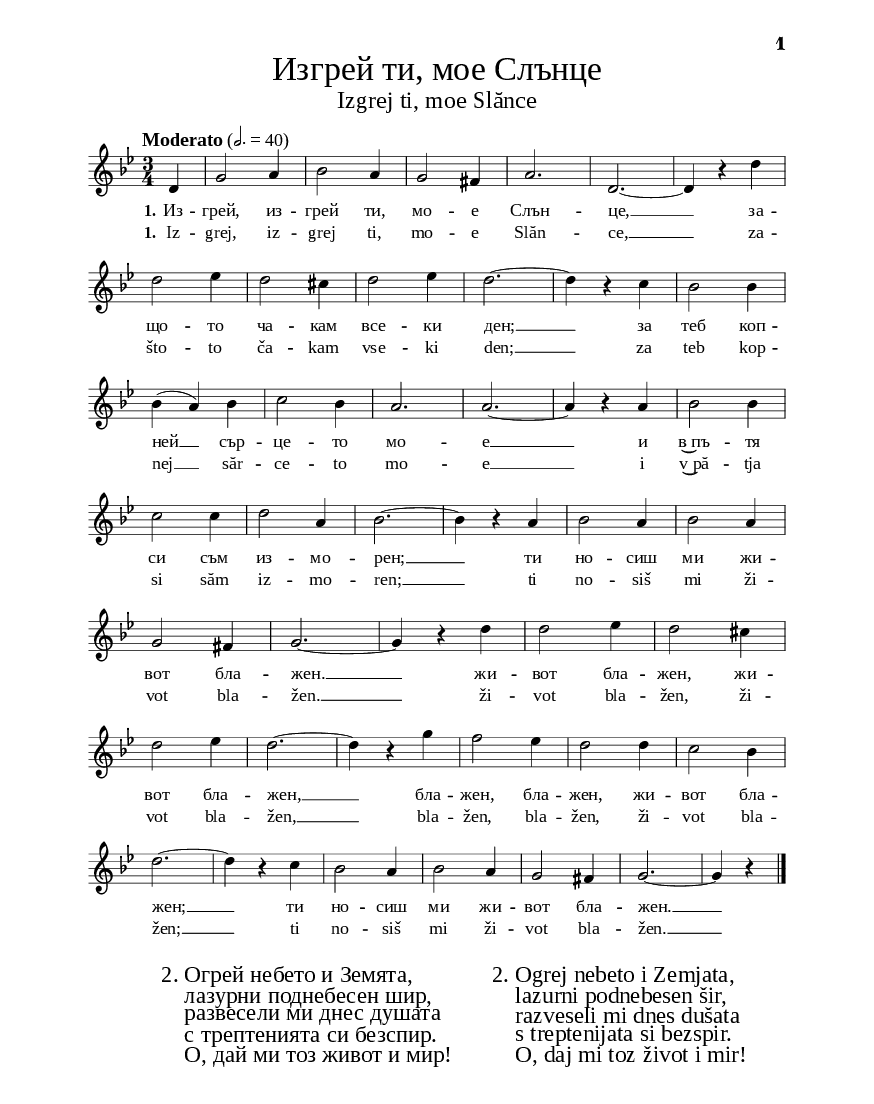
\version "2.24.4"

% include paper part and global functions
\include "include/globals.ily"

\bookpart {

  \label #'ref030
  \tocItem \markup "Изгрей ти, мое Слънце – Izgrej ti, moe Slănce"
  \include "include/bookpart-paper.ily"
  \score {
    \include "include/score-layout.ily"

    \new Voice \absolute {
      \clef treble
      \key g \minor
      \time 3/4
      \tempoFunc "Moderato" 2. "40"
      \autoBeamOff
      \partial 4

      d'4 | g'2 a'4 | bes'2 a'4 | g'2 fis'4 | a'2. | d'2. ~ | d'4 r d'' \break
      d''2 es''4 | d''2 cis''4 | d''2 es''4 | d''2. ~ | d''4 r c'' | bes'2 bes'4 \break |
      bes'4 ( a' ) bes' | c''2 bes'4 | a'2. | a'2. ~ | a'4 r a' |  bes'2 bes'4 \break |
      c''2 c''4 | d''2 a'4 |  bes'2. ~ |  bes'4 r a' |  bes'2 a'4 |  bes'2 a'4 \break |
      g'2 fis'4 | g'2. ~ | g'4 r d'' | d''2 es''4 | d''2 cis''4 \break |
      d''2 es''4 | d''2. ~ | d''4 r g'' | f''2 es''4 | d''2 d''4 | c''2 bes'4 \break |
      d''2.~ | d''4 r c'' | bes'2 a'4 | bes'2 a'4 | g'2 fis'4 | g'2.~ | g'4 r4 \bar "|."\break
    }


    \addlyrics {
      \set stanza = "1." Из -- грей,
      из -- грей ти, мо -- е Слън -- це, __  за -- що --
      то ча -- кам все -- ки ден; __ за теб коп -- ней __ сър -- це -- то мо -- е __ и в~пъ -- тя си съм из
      -- мо -- рен; __  ти но -- сиш ми жи -- вот бла --
      жен.  __ жи -- вот бла -- жен, жи -- вот бла -- жен, __
      бла -- жен, бла -- жен, жи -- вот бла -- жен; __ ти
      но -- сиш ми жи -- вот бла -- жен. __
    }
    \addlyrics {
      \set stanza = "1." Iz -- grej,
      iz -- grej ti, mo -- e Slăn -- ce, __  za -- što --
      to ča -- kam vse -- ki den; __ za teb kop -- nej __ săr -- ce -- to mo -- e __ i v~pă -- tja si săm iz
      -- mo -- ren; __  ti no -- siš mi ži -- vot bla --
      žen.  __ ži -- vot bla -- žen, ži -- vot bla -- žen, __
      bla -- žen, bla -- žen, ži -- vot bla -- žen; __ ti
      no -- siš mi ži -- vot bla -- žen. __
    }

    \header {
      title = \titleFunc "Изгрей ти, мое Слънце" "Izgrej ti, moe Slănce"
    }

    \midi{}

  } % score
  \markup \vspace #1
  \markup \abs-fontsize #11 {
    \hspace #10
    \override #`(baseline-skip . ,bgCoupletBaselineSkip)
    \column {
      \line {   2. Огрей небето и Земята,}

      \line {   "   "лазурни поднебесен шир,}

      \line {   "   "развесели ми днес душата}

      \line {   "   "с трептенията си безспир.}

      \line {   "   "О, дай ми тоз живот и мир!}

    }

    \hspace #5
    \override #`(baseline-skip . ,bgCoupletBaselineSkip)
    \column {


      \line {   2. Ogrej nebeto i Zemjata,}

      \line {   "   "lazurni podnebesen šir,}

      \line {   "   "razveseli mi dnes dušata}

      \line {   "   "s treptenijata si bezspir.}

      \line {   "   "O, daj mi toz život i mir!}

    } %column
  } % markup

  \pageBreak

  \markup \abs-fontsize #11 {
    \hspace #5
    \override #`(baseline-skip . ,bgCoupletBaselineSkip)
    \column {


      \line { "   " \italic {Припев:} }

      \line {   "   "Живот и мир, живот и мир,}

      \line {   "   "и мир, и мир, живот и мир,}

      \line {   "   "о, дай ми тоз живот и мир!}

      \vspace #0.5
      \line {   3. Единствено си ти, което}

      \line {   "   "изпълваш всичко със Любов}

      \line {   "   "и подновяваш всичко вехто;}

      \line {   "   "светът чрез теб ще бъде нов;}

      \line {   "   "ти вечно си свята Любов.}


      \vspace #0.5
      \line { "   " \italic {Припев:} }
      \line {   "   " Света Любов, света Любов,}

      \line {   "   "Любов, Любов, света Любов,}

      \line {   "   "ти вечно си света Любов.}
    }

    \hspace #5
    \override #`(baseline-skip . ,bgCoupletBaselineSkip)
    \column {

      \line { "   " \italic {Refrain:} }

      \line {   "   "Život i mir, život i mir,}

      \line {   "   "i mir, i mir, život i mir,}

      \line {   "   "o, daj mi toz život i mir!}

      \vspace #0.5
      \line {   3. Edinstveno si ti, koeto}

      \line {   "   "izpălvaš vsičko săs Ljubov}

      \line {   "   "i podnovjavaš vsičko vehto;}

      \line {   "   "svetăt črez teb šte băde nov;}

      \line {   "   "ti večno si svjata Ljubov.}


      \vspace #0.5
      \line { "   " \italic {Refrain:} }
      \line {   "   " Sveta Ljubov, sveta Ljubov,}

      \line {   "   "Ljubov, Ljubov, sveta Ljubov,}

      \line {   "   "ti večno si sveta Ljubov.}
    } %column
  } % markup

  \markup \vspace #2


  % include foreign translation(s) of the song
  \version "2.24.4"

\markup \fill-line { \fontsize #deTitleFontSize "Gehe auf, du, meine Sonne" }
\markup \null
\markup \null
\markup \abs-fontsize #11 \override #`(baseline-skip . ,bgCoupletBaselineSkip) {
  \fill-line {
    \hspace #0.1
    \column {
      \line {
        \bold "1."
        \column {
          "Geh auf, geh auf, du, meine Sonne,"
          "denn ich warte jeden Tag;"
          "nach dir sehnt sich mein Herz"
          "und auf meinem Weg bin ich ermüdet;"
          "Du bringst mir seliges Leben."
        }
      }
      \vspace #1
      \line{ \italic"    Refrain:"}
      %\vspace #0.3
      \line {
        "   "
        \column {
          "Seliges Leben, seliges Leben"
          "seliges, seliges, seliges Leben,"
          "du, der du mir das selige Leben bringst."
        }
      }
      \vspace #1
      \line {
        \bold "2."
        \column {
          "Erleuchte den Himmel und die Erde,"
          "azurblaue himmlische Weite;"
          "erfreue heute meine Seele"
          "mit deinen Schwingungen ohne Unterlass."
          "Oh, gib mir dieses Leben und Frieden!"
        }
      }
      \vspace #1
      \line{ \italic"    Refrain:"}
      %\vspace #0.3
      \line {
        "   "
        \column {
          "Leben und Frieden, Leben und Frieden,"
          "und Frieden, und Frieden, Leben und Frieden,"
          "oh, gib mir dieses Leben und Frieden!"
        }
      }

    }
    \hspace #0.1
    % adds horizontal spacing between columns
    \column {
      \line {
        \bold "3."
        \column {
          "Einzigartig bist du,"
          "die du alles mit Liebe erfüllst"
          "und alles Alte erneuerst;"
          "durch dich wird die Welt erneuert,"
          "du bist auf ewig heilige Liebe!"
        }
      }
   
      \vspace #1
      \line{ \italic"    Refrain:"}
      %\vspace #0.3
      \line {
        "   "
        \column {
        "Heilige Liebe, heilige Liebe,"
        "Liebe, Liebe, heilige Liebe,"
        "du bist auf ewig heilige Liebe."
        }
      }
      % adds vertical spacing between verses
    }\hspace #0.1
  }
}


} % bookpart
